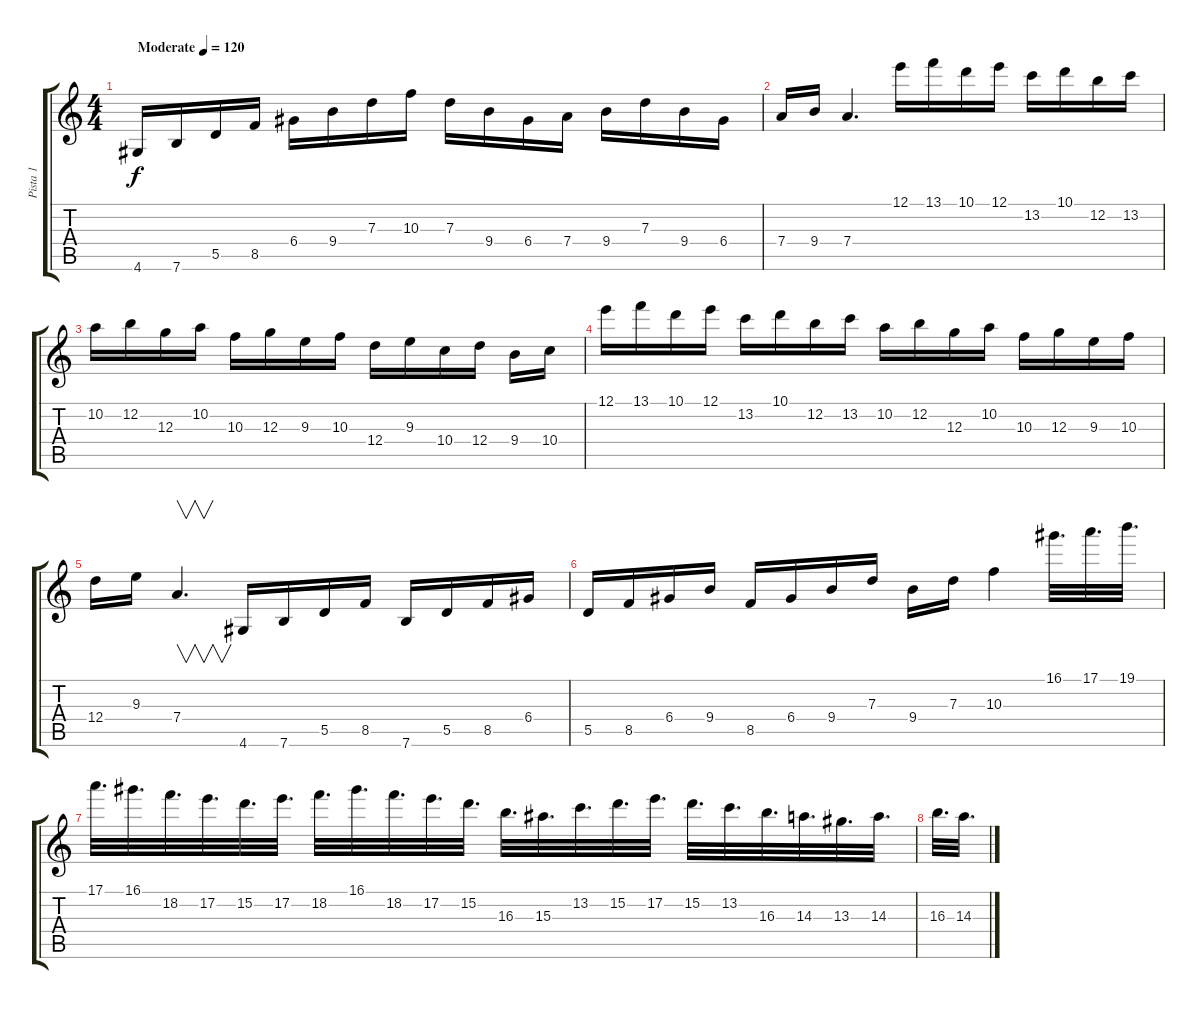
\track ("Pista 1" "Pista 1") {instrument distortionguitar}
\staff {score tabs}
\tuning (E4 B3 G3 D3 A2 E2) {hide}
\ts (4 4)
\tempo (120 "Moderate")
\clef g2
\ks c
4.6.16{dy f instrument distortionguitar} 7.6.16 5.5.16 8.5.16 6.4.16 9.4.16 7.3.16 10.3.16 7.3.16 9.4.16 6.4.16 7.4.16 9.4.16 7.3.16 9.4.16 6.4.16 |
7.4.16 9.4.16 7.4.4{d} 12.1.16 13.1.16 10.1.16 12.1.16 13.2.16 10.1.16 12.2.16 13.2.16 |
10.2.16 12.2.16 12.3.16 10.2.16 10.3.16 12.3.16 9.3.16 10.3.16 12.4.16 9.3.16 10.4.16 12.4.16 9.4.16 10.4.16 |
12.1.16 13.1.16 10.1.16 12.1.16 13.2.16 10.1.16 12.2.16 13.2.16 10.2.16 12.2.16 12.3.16 10.2.16 10.3.16 12.3.16 9.3.16 10.3.16 |
12.4.16 9.3.16 7.4.4{v d} 4.6.16 7.6.16 5.5.16 8.5.16 7.6.16 5.5.16 8.5.16 6.4.16 |
5.5.16 8.5.16 6.4.16 9.4.16 8.5.16 6.4.16 9.4.16 7.3.16 9.4.16 7.3.16 10.3.4 16.1.32{d} 17.1.32{d} 19.1.32{d} |
17.1.32{d} 16.1.32{d} 18.2.32{d} 17.2.32{d} 15.2.32{d} 17.2.32{d} 18.2.32{d} 16.1.32{d} 18.2.32{d} 17.2.32{d} 15.2.32{d} 16.3.32{d} 15.3.32{d} 13.2.32{d} 15.2.32{d} 17.2.32{d} 15.2.32{d} 13.2.32{d} 16.3.32{d} 14.3.32{d} 13.3.32{d} 14.3.32{d} |
16.3.32{d} 14.3.32{d}
